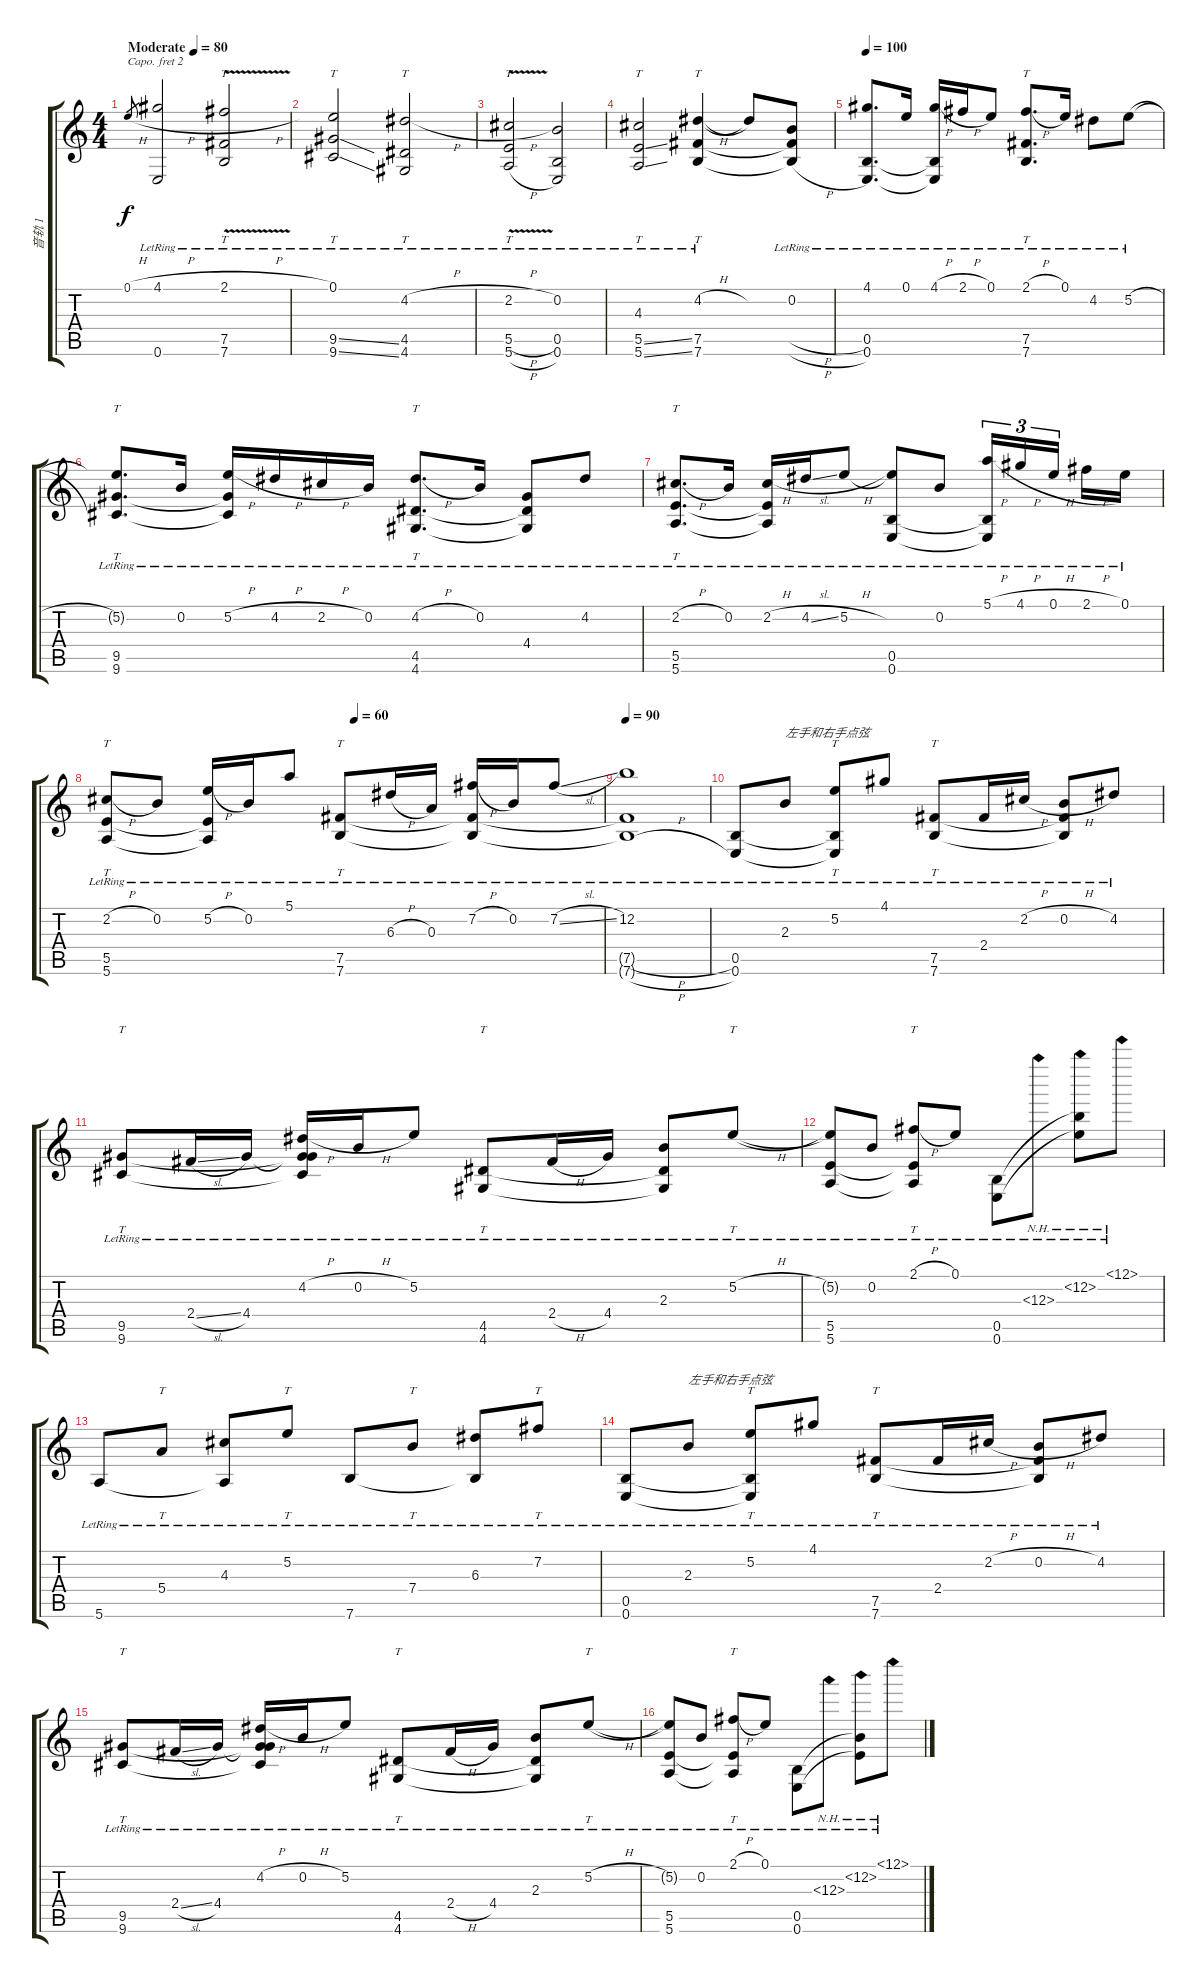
\track ("音轨 1" "音轨 1") {instrument acousticguitarsteel}
\staff {score tabs}
\capo 2
\tuning (D4 A3 G3 D3 A2 D2) {hide}
\ts (4 4)
\tempo (80 "Moderate")
\clef g2
\ks c
0.1{h}.8{gr dy f instrument acousticguitarsteel} (4.1{h lr} 0.6{lr}).2 (2.1{v h lr} 7.5{lr} 7.6{lr}).2{tt} |
(0.1{lr} 9.5{ss lr} 9.6{ss lr}).2{tt} (4.2{h lr} 4.5{lr} 4.6{lr}).2{tt} |
(2.2{v h lr} 5.5{h lr} 5.6{h lr}).2{tt} (0.2{lr} 0.5{lr} 0.6{lr}).2 |
(4.3{lr} 5.5{ss lr} 5.6{ss lr}).2{tt} (4.2{h lr} 7.5{lr} 7.6{lr}).4{tt} 4.2{t}.8 (0.2{lr} 7.5{h t} 7.6{h t}).8 |
\tempo 100
(4.1{lr} 0.5{lr} 0.6{lr}).8{d} 0.1{lr}.16 (4.1{h lr} 0.5{t} 0.6{t}).16 2.1{h lr}.16 0.1{lr}.8 (2.1{h lr} 7.5{lr} 7.6{lr}).8{tt d} 0.1{lr}.16 4.2{lr}.8 5.2{h lr}.8 |
(5.2{t} 9.5{lr} 9.6{lr}).8{tt d} 0.2{lr}.16 (5.2{h lr} 9.5{t} 9.6{t}).16 4.2{h lr}.16 2.2{h lr}.16 0.2{lr}.16 (4.2{h lr} 4.5{lr} 4.6{lr}).8{tt d} 0.2{lr}.16 (4.4{lr} 4.5{t} 4.6{t}).8 4.2{lr}.8 |
(2.2{h lr} 5.5{lr} 5.6{lr}).8{tt d} 0.2{lr}.16 (2.2{h lr} 5.5{t} 5.6{t}).16 4.2{sl lr}.16 5.2{h lr}.8 (5.2{t} 0.5{lr} 0.6{lr}).8 0.2{lr}.8 (5.1{h lr} 0.5{t} 0.6{t}).16{tu (3 2)} 4.1{h lr}.16{tu (3 2)} 0.1{h lr}.16{tu (3 2) beam splitsecondary} 2.1{h lr}.16 0.1{lr}.16 |
\tempo (60 0.5)
(2.2{h lr} 5.5{lr} 5.6{lr}).8{tt} 0.2{lr}.8 (5.2{h lr} 5.5{t} 5.6{t}).16 0.2{lr}.16 5.1{lr}.8 (7.5{lr} 7.6{lr}).8{tt} 6.3{h lr}.16 0.3{lr}.16 (7.2{h lr} 7.5{t} 7.6{t}).16 0.2{lr}.16 7.2{sl lr}.8 |
\tempo 90
(12.2{lr} 7.5{h t} 7.6{h t}).1 |
(0.5{lr} 0.6{lr}).8 2.3{lr}.8{txt "左手和右手点弦"} (5.2{lr} 0.5{t} 0.6{t}).8{tt} 4.1{lr}.8 (7.5{lr} 7.6{lr}).8{tt} 2.4{lr}.16 2.2{h lr}.16 (0.2{h lr} 7.5{t} 7.6{t}).8 4.2{lr}.8 |
(9.5{lr} 9.6{lr}).8{tt} 2.4{sl lr}.16 4.4{lr}.16 (4.2{h lr} 4.4{t} 9.5{t} 9.6{t}).16 0.2{h lr}.16 5.2{lr}.8 (4.5{lr} 4.6{lr}).8{tt} 2.4{h lr}.16 4.4{lr}.16 (2.3{lr} 4.5{t} 4.6{t}).8 5.2{h lr}.8{tt} |
(5.2{t} 5.5{lr} 5.6{lr}).8 0.2{lr}.8 (2.1{h lr} 5.5{t} 5.6{t}).8{tt} 0.1{lr}.8 (0.5{lr} 0.6{lr}).8 12.3{nh lr}.8{ot 15mb} (12.2{nh lr} 0.5{t} 0.6{t}).8{ot 15mb} 12.1{nh lr}.8{ot 15mb} |
5.6{lr}.8 5.4{lr}.8{tt} (4.3{lr} 5.6{t}).8 5.2{lr}.8{tt} 7.6{lr}.8 7.4{lr}.8{tt} (6.3{lr} 7.6{t}).8 7.2{lr}.8{tt} |
(0.5{lr} 0.6{lr}).8 2.3{lr}.8{txt "左手和右手点弦"} (5.2{lr} 0.5{t} 0.6{t}).8{tt} 4.1{lr}.8 (7.5{lr} 7.6{lr}).8{tt} 2.4{lr}.16 2.2{h lr}.16 (0.2{h lr} 7.5{t} 7.6{t}).8 4.2{lr}.8 |
(9.5{lr} 9.6{lr}).8{tt} 2.4{sl lr}.16 4.4{lr}.16 (4.2{h lr} 4.4{t} 9.5{t} 9.6{t}).16 0.2{h lr}.16 5.2{lr}.8 (4.5{lr} 4.6{lr}).8{tt} 2.4{h lr}.16 4.4{lr}.16 (2.3{lr} 4.5{t} 4.6{t}).8 5.2{h lr}.8{tt} |
(5.2{t} 5.5{lr} 5.6{lr}).8 0.2{lr}.8 (2.1{h lr} 5.5{t} 5.6{t}).8{tt} 0.1{lr}.8 (0.5{lr} 0.6{lr}).8 12.3{nh lr}.8{ot 8vb} (12.2{nh lr} 0.5{t} 0.6{t}).8{ot 8vb} 12.1{nh lr}.8{ot 8vb}
